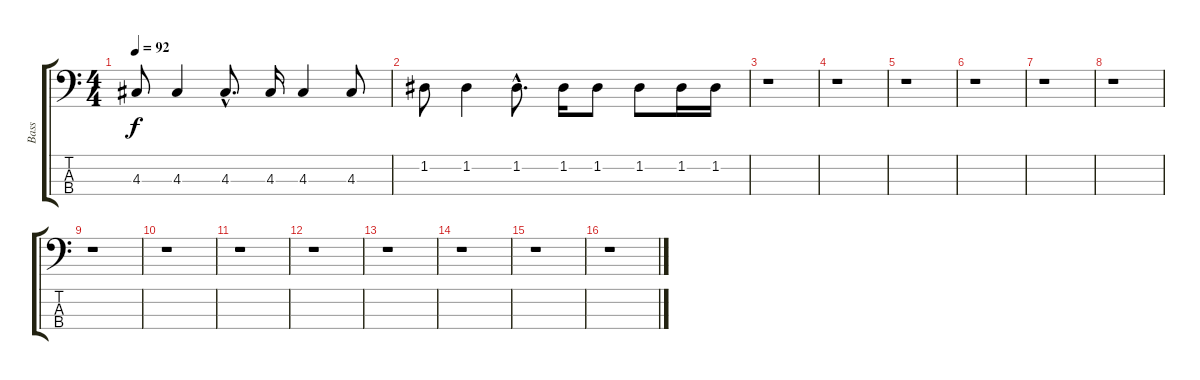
\track ("Bass" "Bass") {instrument electricbassfinger}
\staff {score tabs}
\tuning (G2 D2 A1 E1) {hide}
\ts (4 4)
\tempo 92
\clef f4
\ks c
4.3.8{dy f} 4.3.4 4.3{hac}.8{d} 4.3.16 4.3.4 4.3.8 |
1.2.8 1.2.4 1.2{hac}.8{d} 1.2.16 1.2.8 1.2.8 1.2.16 1.2.16 |
r.1 |
r.1 |
r.1 |
r.1 |
r.1 |
r.1 |
r.1 |
r.1 |
r.1 |
r.1 |
r.1 |
r.1 |
r.1 |
r.1
